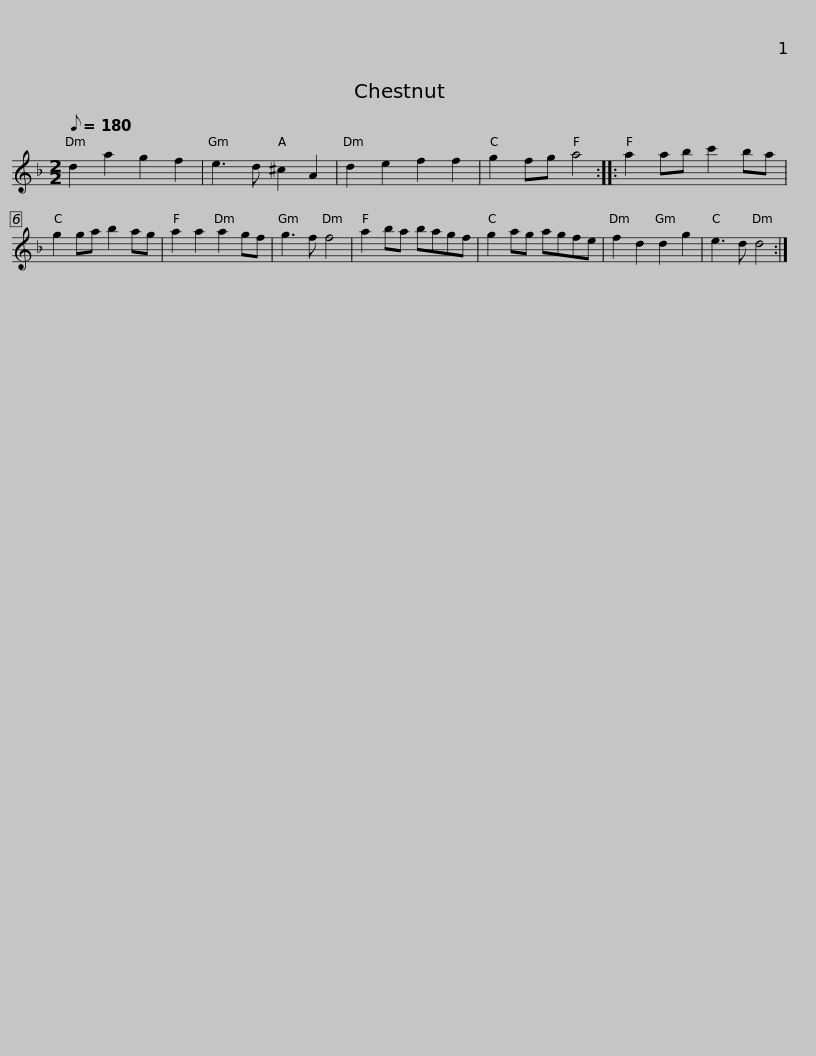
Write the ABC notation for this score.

X:1
L:1/8
Q:1/8=180
M:2/2
I:linebreak $
K:F
V:1 treble
V:1
 d2 a2 g2 f2 | e3 d ^c2 A2 | d2 e2 f2 f2 | g2 fg a4 :: a2 ab c'2 ba | %5
 g2 ga b2 ag | a2 a2 a2 gf |$ g3 f f4 | a2 ba bagf | g2 ag agfe | %10
 f2 d2 d2 g2 | e3 d d4 :| %12
